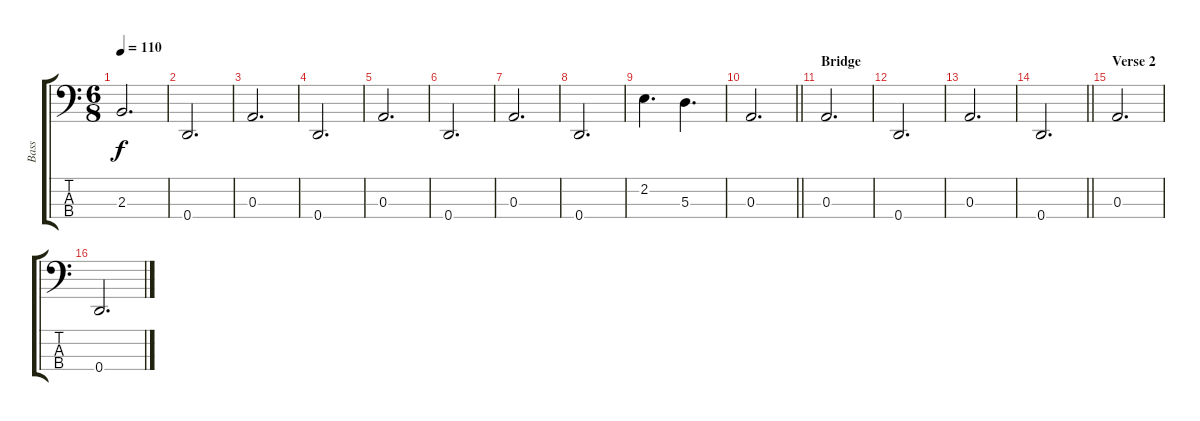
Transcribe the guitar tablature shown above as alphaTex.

\track ("Bass" "Bass") {instrument electricbassfinger}
\staff {score tabs}
\tuning (G2 D2 A1 D1) {hide}
\ts (6 8)
\tempo 110
\clef f4
\ks c
2.3.2{d dy f} |
0.4.2{d} |
0.3.2{d} |
0.4.2{d} |
0.3.2{d} |
0.4.2{d} |
0.3.2{d} |
0.4.2{d} |
2.2.4{d} 5.3.4{d} |
\barLineRight lightlight
0.3.2{d} |
\section ("" "Bridge")
0.3.2{d} |
0.4.2{d} |
0.3.2{d} |
\barLineRight lightlight
0.4.2{d} |
\section ("" "Verse 2")
0.3.2{d} |
0.4.2{d}
